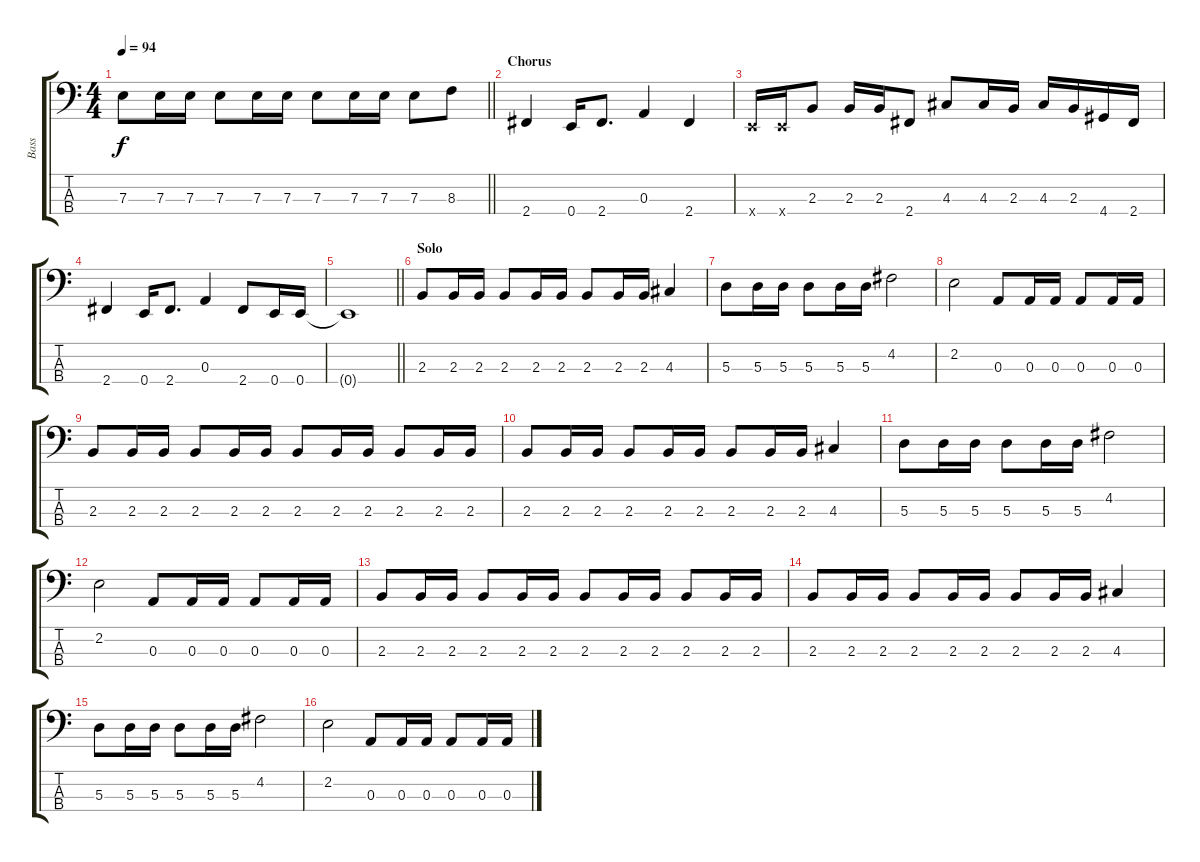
\track ("Bass" "Bass") {instrument electricbassfinger}
\staff {score tabs}
\tuning (G2 D2 A1 E1) {hide}
\ts (4 4)
\tempo 94
\clef f4
\barLineRight lightlight
\ks c
7.3.8{dy f} 7.3.16 7.3.16 7.3.8 7.3.16 7.3.16 7.3.8 7.3.16 7.3.16 7.3.8 8.3.8 |
\section ("" "Chorus")
2.4.4 0.4.16 2.4.8{d} 0.3.4 2.4.4 |
0.4{x}.16 0.4{x}.16 2.3.8 2.3.16 2.3.16 2.4.8 4.3.8 4.3.16 2.3.16 4.3.16 2.3.16 4.4.16 2.4.16 |
2.4.4 0.4.16 2.4.8{d} 0.3.4 2.4.8 0.4.16 0.4.16 |
\barLineRight lightlight
0.4{t}.1 |
\section ("" "Solo")
2.3.8 2.3.16 2.3.16 2.3.8 2.3.16 2.3.16 2.3.8 2.3.16 2.3.16 4.3.4 |
5.3.8 5.3.16 5.3.16 5.3.8 5.3.16 5.3.16 4.2.2 |
2.2.2 0.3.8 0.3.16 0.3.16 0.3.8 0.3.16 0.3.16 |
2.3.8 2.3.16 2.3.16 2.3.8 2.3.16 2.3.16 2.3.8 2.3.16 2.3.16 2.3.8 2.3.16 2.3.16 |
2.3.8 2.3.16 2.3.16 2.3.8 2.3.16 2.3.16 2.3.8 2.3.16 2.3.16 4.3.4 |
5.3.8 5.3.16 5.3.16 5.3.8 5.3.16 5.3.16 4.2.2 |
2.2.2 0.3.8 0.3.16 0.3.16 0.3.8 0.3.16 0.3.16 |
2.3.8 2.3.16 2.3.16 2.3.8 2.3.16 2.3.16 2.3.8 2.3.16 2.3.16 2.3.8 2.3.16 2.3.16 |
2.3.8 2.3.16 2.3.16 2.3.8 2.3.16 2.3.16 2.3.8 2.3.16 2.3.16 4.3.4 |
5.3.8 5.3.16 5.3.16 5.3.8 5.3.16 5.3.16 4.2.2 |
2.2.2 0.3.8 0.3.16 0.3.16 0.3.8 0.3.16 0.3.16
